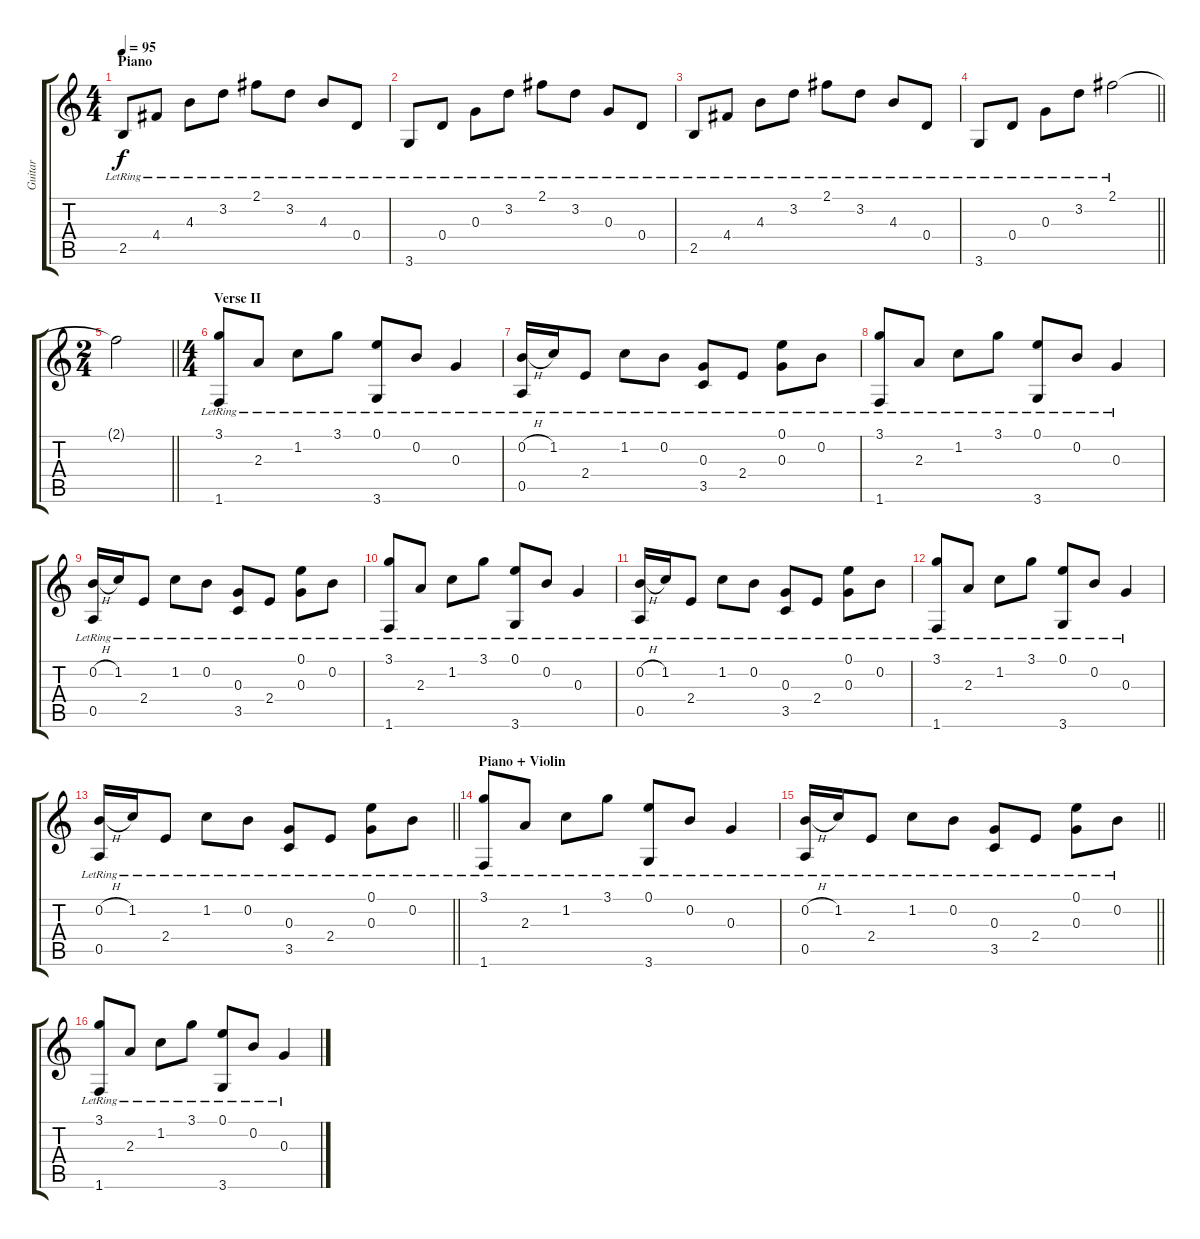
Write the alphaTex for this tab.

\track ("Guitar " "Guitar ") {instrument acousticguitarsteel}
\staff {score tabs}
\tuning (E4 B3 G3 D3 A2 E2) {hide}
\ts (4 4)
\section ("" "Piano")
\tempo 95
\clef g2
\ks c
2.5{lr}.8{dy f} 4.4{lr}.8 4.3{lr}.8 3.2{lr}.8 2.1{lr}.8 3.2{lr}.8 4.3{lr}.8 0.4{lr}.8 |
3.6{lr}.8 0.4{lr}.8 0.3{lr}.8 3.2{lr}.8 2.1{lr}.8 3.2{lr}.8 0.3{lr}.8 0.4{lr}.8 |
2.5{lr}.8 4.4{lr}.8 4.3{lr}.8 3.2{lr}.8 2.1{lr}.8 3.2{lr}.8 4.3{lr}.8 0.4{lr}.8 |
\barLineRight lightlight
3.6{lr}.8 0.4{lr}.8 0.3{lr}.8 3.2{lr}.8 2.1{lr}.2 |
\ts (2 4)
\barLineRight lightlight
2.1{t}.2 |
\ts (4 4)
\section ("" "Verse II")
(3.1{lr} 1.6{lr}).8 2.3{lr}.8 1.2{lr}.8 3.1{lr}.8 (0.1{lr} 3.6{lr}).8 0.2{lr}.8 0.3{lr}.4 |
(0.2{h lr} 0.5{lr}).16 1.2{lr}.16 2.4{lr}.8 1.2{lr}.8 0.2{lr}.8 (0.3{lr} 3.5{lr}).8 2.4{lr}.8 (0.1{lr} 0.3{lr}).8 0.2{lr}.8 |
(3.1{lr} 1.6{lr}).8 2.3{lr}.8 1.2{lr}.8 3.1{lr}.8 (0.1{lr} 3.6{lr}).8 0.2{lr}.8 0.3{lr}.4 |
(0.2{h lr} 0.5{lr}).16 1.2{lr}.16 2.4{lr}.8 1.2{lr}.8 0.2{lr}.8 (0.3{lr} 3.5{lr}).8 2.4{lr}.8 (0.1{lr} 0.3{lr}).8 0.2{lr}.8 |
(3.1{lr} 1.6{lr}).8 2.3{lr}.8 1.2{lr}.8 3.1{lr}.8 (0.1{lr} 3.6{lr}).8 0.2{lr}.8 0.3{lr}.4 |
(0.2{h lr} 0.5{lr}).16 1.2{lr}.16 2.4{lr}.8 1.2{lr}.8 0.2{lr}.8 (0.3{lr} 3.5{lr}).8 2.4{lr}.8 (0.1{lr} 0.3{lr}).8 0.2{lr}.8 |
(3.1{lr} 1.6{lr}).8 2.3{lr}.8 1.2{lr}.8 3.1{lr}.8 (0.1{lr} 3.6{lr}).8 0.2{lr}.8 0.3{lr}.4 |
\barLineRight lightlight
(0.2{h lr} 0.5{lr}).16 1.2{lr}.16 2.4{lr}.8 1.2{lr}.8 0.2{lr}.8 (0.3{lr} 3.5{lr}).8 2.4{lr}.8 (0.1{lr} 0.3{lr}).8 0.2{lr}.8 |
\section ("" "Piano + Violin")
(3.1{lr} 1.6{lr}).8 2.3{lr}.8 1.2{lr}.8 3.1{lr}.8 (0.1{lr} 3.6{lr}).8 0.2{lr}.8 0.3{lr}.4 |
\barLineRight lightlight
(0.2{h lr} 0.5{lr}).16 1.2{lr}.16 2.4{lr}.8 1.2{lr}.8 0.2{lr}.8 (0.3{lr} 3.5{lr}).8 2.4{lr}.8 (0.1{lr} 0.3{lr}).8 0.2{lr}.8 |
(3.1{lr} 1.6{lr}).8 2.3{lr}.8 1.2{lr}.8 3.1{lr}.8 (0.1{lr} 3.6{lr}).8 0.2{lr}.8 0.3{lr}.4
